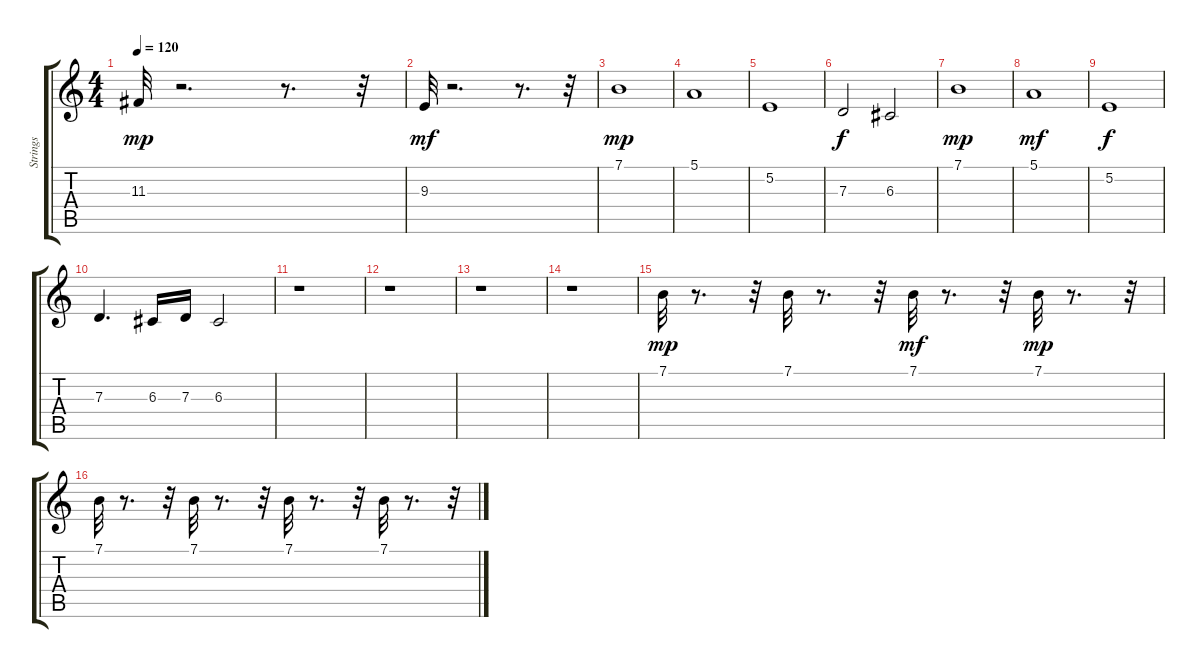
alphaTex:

\track ("Strings" "Strings") {instrument stringensemble1}
\staff {score tabs}
\tuning (E4 B3 G3 D3 A2 E2) {hide}
\ts (4 4)
\tempo 120
\clef g2
\ks c
11.3.32{dy mp} r.2{d} r.8{d} r.32 |
9.3.32{dy mf} r.2{d} r.8{d} r.32 |
7.1.1{dy mp} |
5.1.1 |
5.2.1 |
7.3.2{dy f} 6.3.2 |
7.1.1{dy mp} |
5.1.1{dy mf} |
5.2.1{dy f} |
7.3.4{d} 6.3.16 7.3.16 6.3.2 |
r.1 |
r.1 |
r.1 |
r.1 |
7.1.32{dy mp} r.8{d} r.32 7.1.32 r.8{d} r.32 7.1.32{dy mf} r.8{d} r.32 7.1.32{dy mp} r.8{d} r.32 |
7.1.32 r.8{d} r.32 7.1.32 r.8{d} r.32 7.1.32 r.8{d} r.32 7.1.32 r.8{d} r.32
